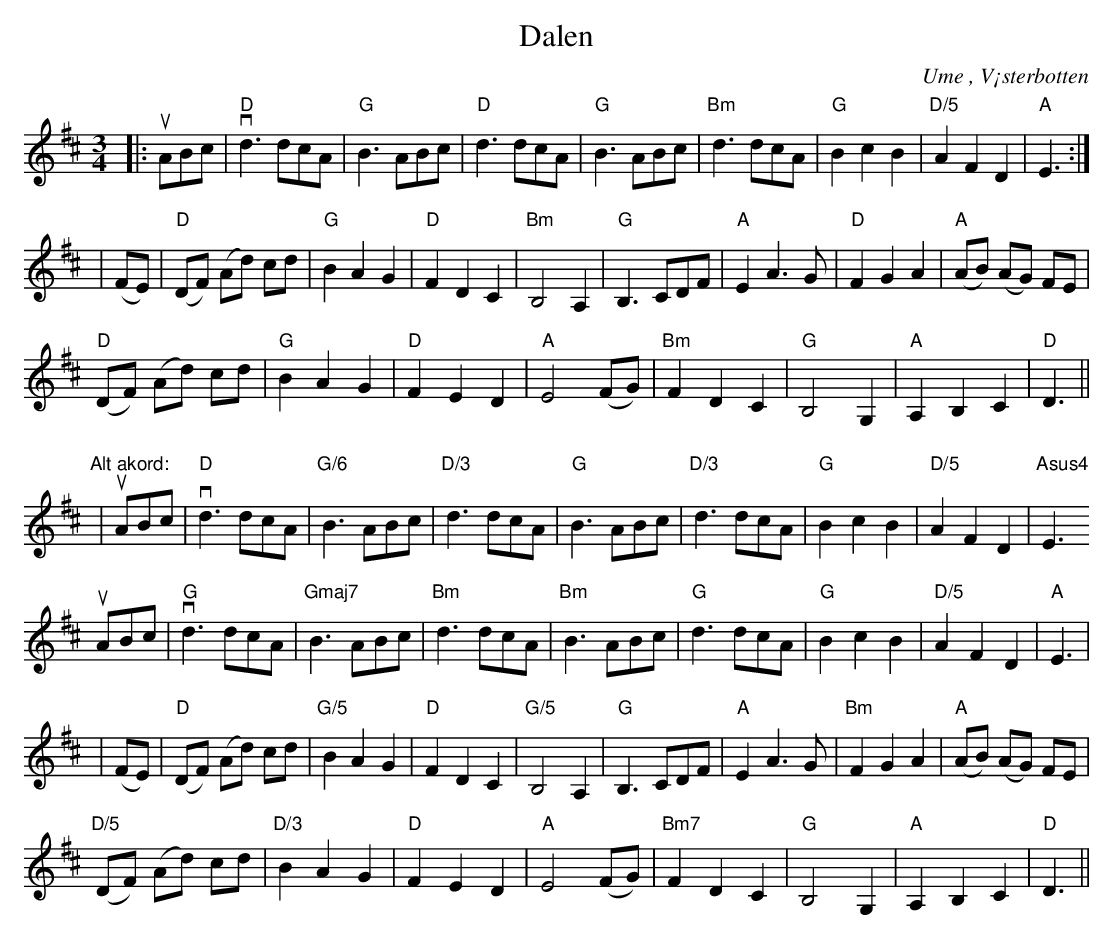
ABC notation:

X:1
T:Dalen
O:Ume , V¡sterbotten
M:3/4
L:1/8
K:D
|: uABc | "D"vd3 dcA | "G"B3 ABc | "D" d3 dcA | "G"B3 ABc | "Bm"d3 dcA | "G"B2 c2 B2 | "D/5"A2 F2 D2 | "A"E3 :|
| (FE) | "D"(DF) (Ad) cd | "G"B2 A2 G2 | "D"F2 D2 C2 | "Bm"B,4 A,2 | "G"B,3 CDF | "A"E2 A3 G | "D"F2 G2 A2 | "A"(AB) (AG) FE |
 "D"(DF) (Ad) cd | "G"B2 A2 G2 | "D"F2 E2 D2 | "A"E4 (FG) | "Bm"F2 D2 C2 | "G"B,4 G,2 | "A"A,2 B,2 C2 | "D"D3 ||
" "
"Alt akord:"
| uABc | "D"vd3 dcA | "G/6"B3 ABc | "D/3" d3 dcA | "G"B3 ABc | "D/3"d3 dcA | "G"B2 c2 B2 | " D/5"A2 F2 D2 | "Asus4"E3
uABc | "G"vd3 dcA | "Gmaj7"B3 ABc | "Bm" d3 dcA | "Bm"B3 ABc | "G"d3 dcA | "G"B2 c2 B2 | " D/5"A2 F2 D2 | "A"E3 |
| (FE) | "D"(DF) (Ad) cd | "G/5"B2 A2 G2 | "D"F2 D2 C2 | "G/5"B,4 A,2 | "G"B,3 CDF | "A"E2 A3 G | "Bm"F2 G2 A2 | "A"(AB) (AG) FE |
 "D/5"(DF) (Ad) cd | "D/3"B2 A2 G2 | "D"F2 E2 D2 | "A"E4 (FG) | "Bm7"F2 D2 C2 | "G"B,4 G,2 | "A"A,2 B,2 C2 | "D"D3 ||
|
